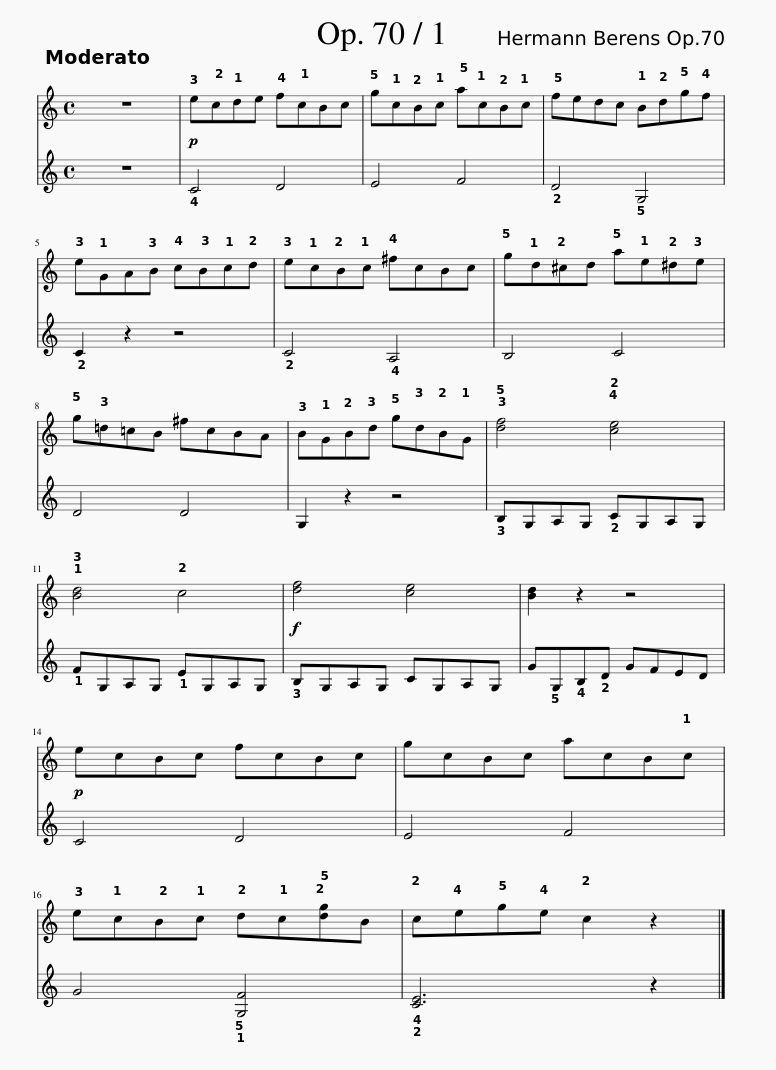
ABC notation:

X:1
%%score 1 2
L:1/8
M:4/4
I:linebreak $
K:C
V:1 treble
V:2 treble
V:1
 z8 |!p![Q:1/4=115] ecde fcBc | gcBc acBc | fedc Bdgf |$ eGAB cBcd | %5
 ecBc ^fcBc | gd^cd ae^de |$ g=d=cB ^fcBA | BGBd gdBG | [df]4 [ce]4 |$ %10
 [Bd]4 c4 |!f! [df]4 [ce]4 | [Bd]2 z2 z4 |$!p! ecBc fcBc | gcBc acBc |$ %15
 ecBc dc[dg]B | cege c2 z2 |] %17
V:2
 z8 | C4 D4 | E4 F4 | D4 G,4 |$ C2 z2 z4 | %5
 C4 A,4 | B,4 C4 |$ D4 D4 | G,2 z2 z4 | B,G,A,G, CG,A,G, |$ %10
 FG,A,G, EG,A,G, | B,G,A,G, CG,A,G, | GG,B,D GFED |$ C4 D4 | E4 F4 |$ %15
 G4 [G,F]4 | [CE]6 z2 |] %17
